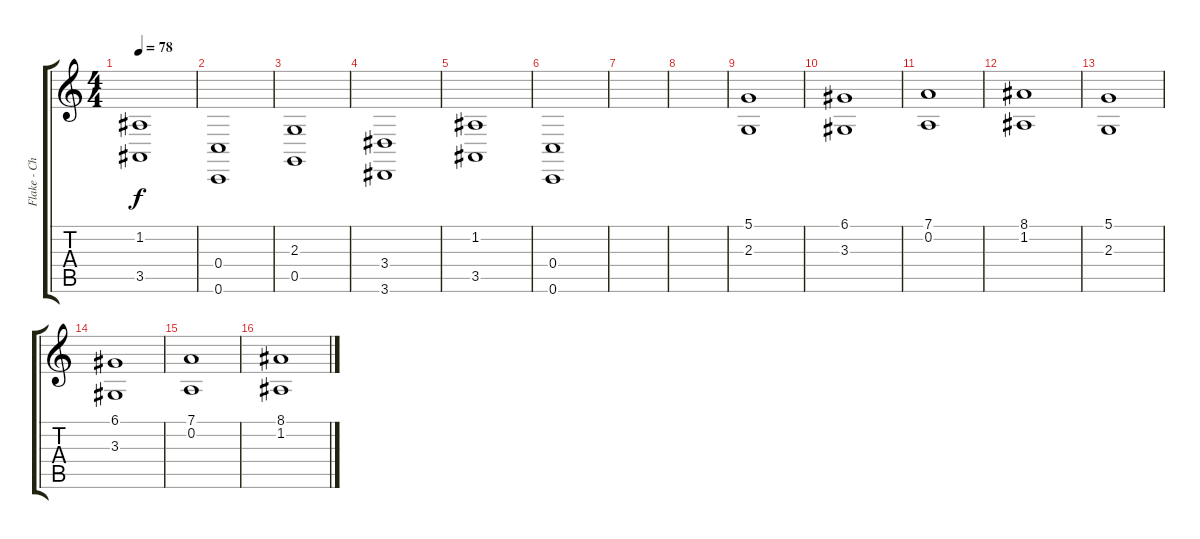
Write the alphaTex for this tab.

\track ("Flake - Choir" "Flake - Ch") {instrument choiraahs}
\staff {score tabs}
\tuning (D4 A3 F3 C3 G2 C2) {hide}
\ts (4 4)
\tempo 78
\clef g2
\ks c
(1.2 3.5).1{dy f} |
(0.4 0.6).1 |
(2.3 0.5).1 |
(3.4 3.6).1 |
(1.2 3.5).1 |
(0.4 0.6).1 |
|
|
(5.1 2.3).1 |
(6.1 3.3).1 |
(7.1 0.2).1 |
(8.1 1.2).1 |
(5.1 2.3).1 |
(6.1 3.3).1 |
(7.1 0.2).1 |
(8.1 1.2).1
